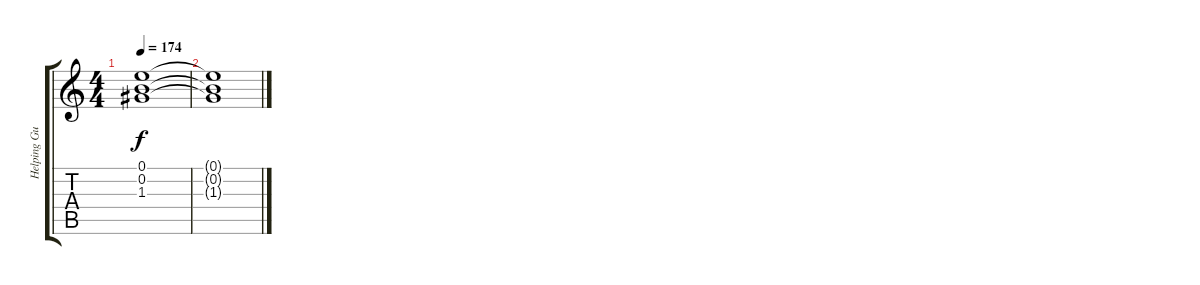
\track ("Helping Guitar Track 1" "Helping Gu") {instrument electricguitarjazz}
\staff {score tabs}
\tuning (E4 B3 G3 D3 A2 E2) {hide}
\ts (4 4)
\tempo 174
\clef g2
\ks c
(0.1{t} 0.2{t} 1.3{t}).1{dy f} |
(0.1{t} 0.2{t} 1.3{t}).1
